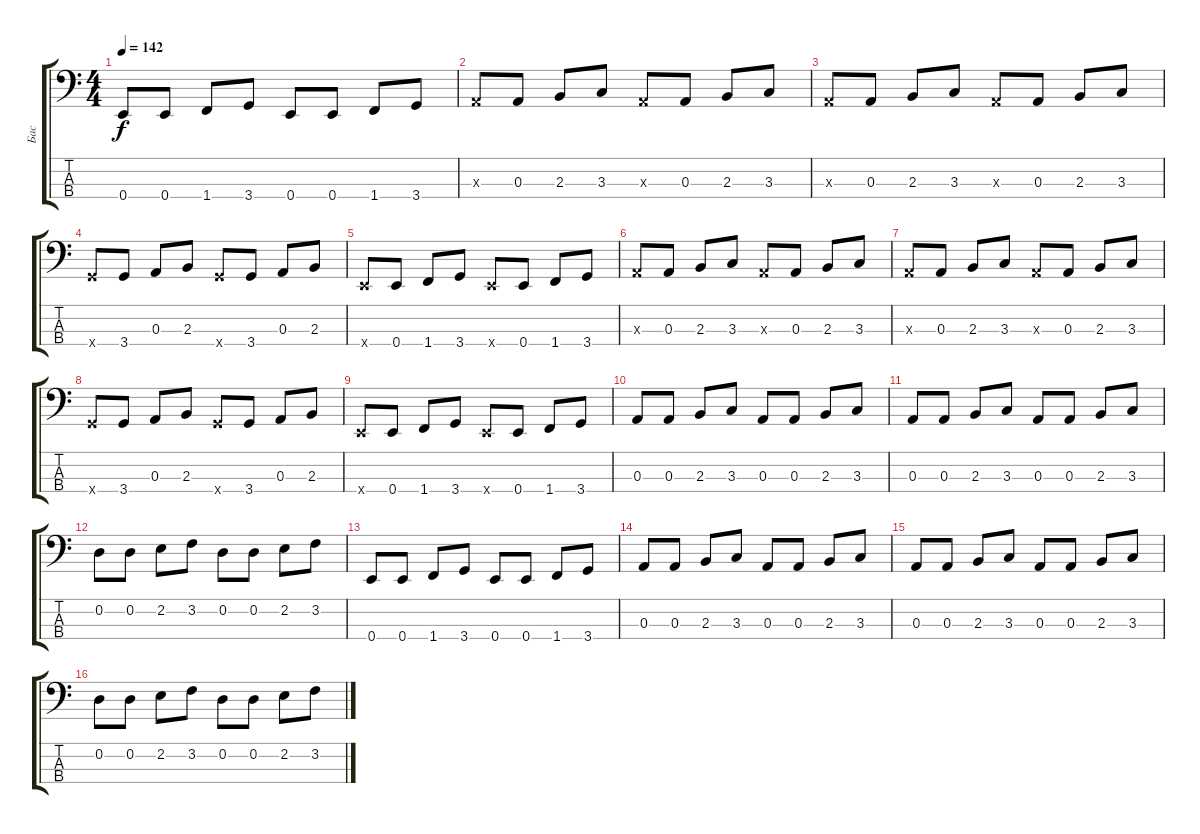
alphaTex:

\track ("Бас" "Бас") {instrument synthbass2}
\staff {score tabs}
\tuning (G2 D2 A1 E1) {hide}
\ts (4 4)
\tempo 142
\clef f4
\ks c
0.4.8{dy f} 0.4.8 1.4.8 3.4.8 0.4.8 0.4.8 1.4.8 3.4.8 |
0.3{x}.8 0.3.8 2.3.8 3.3.8 0.3{x}.8 0.3.8 2.3.8 3.3.8 |
0.3{x}.8 0.3.8 2.3.8 3.3.8 0.3{x}.8 0.3.8 2.3.8 3.3.8 |
3.4{x}.8 3.4.8 0.3.8 2.3.8 3.4{x}.8 3.4.8 0.3.8 2.3.8 |
0.4{x}.8 0.4.8 1.4.8 3.4.8 0.4{x}.8 0.4.8 1.4.8 3.4.8 |
0.3{x}.8 0.3.8 2.3.8 3.3.8 0.3{x}.8 0.3.8 2.3.8 3.3.8 |
0.3{x}.8 0.3.8 2.3.8 3.3.8 0.3{x}.8 0.3.8 2.3.8 3.3.8 |
3.4{x}.8 3.4.8 0.3.8 2.3.8 3.4{x}.8 3.4.8 0.3.8 2.3.8 |
0.4{x}.8 0.4.8 1.4.8 3.4.8 0.4{x}.8 0.4.8 1.4.8 3.4.8 |
0.3.8 0.3.8 2.3.8 3.3.8 0.3.8 0.3.8 2.3.8 3.3.8 |
0.3.8 0.3.8 2.3.8 3.3.8 0.3.8 0.3.8 2.3.8 3.3.8 |
0.2.8 0.2.8 2.2.8 3.2.8 0.2.8 0.2.8 2.2.8 3.2.8 |
0.4.8 0.4.8 1.4.8 3.4.8 0.4.8 0.4.8 1.4.8 3.4.8 |
0.3.8 0.3.8 2.3.8 3.3.8 0.3.8 0.3.8 2.3.8 3.3.8 |
0.3.8 0.3.8 2.3.8 3.3.8 0.3.8 0.3.8 2.3.8 3.3.8 |
0.2.8 0.2.8 2.2.8 3.2.8 0.2.8 0.2.8 2.2.8 3.2.8
